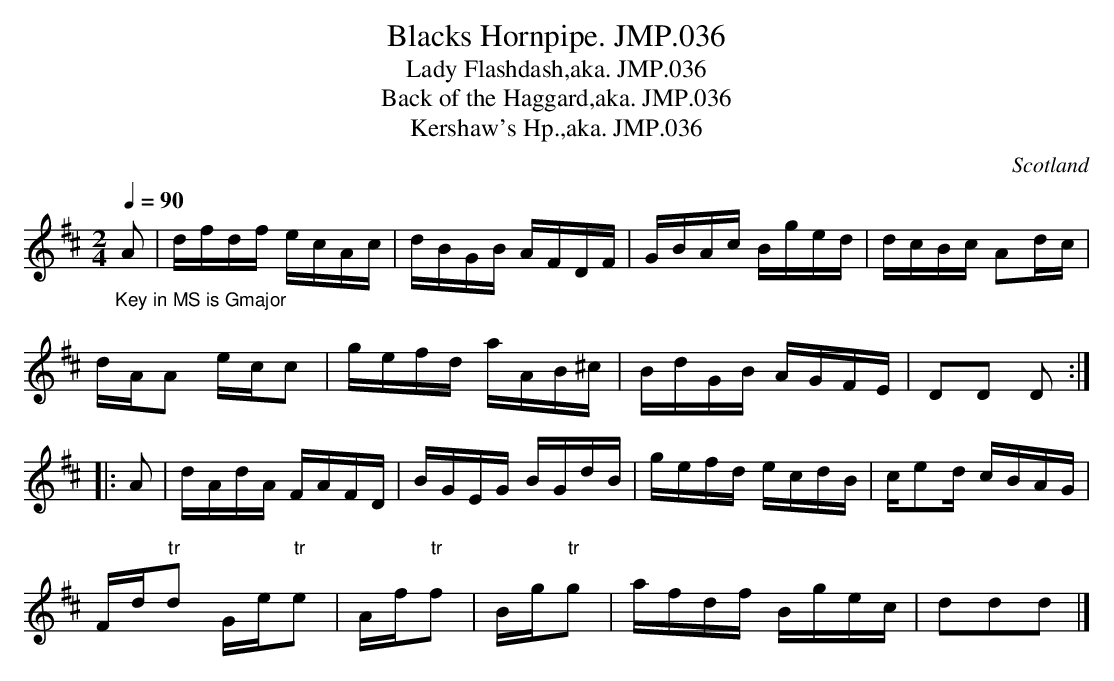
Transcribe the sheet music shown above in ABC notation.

X:1
T:Blacks Hornpipe. JMP.036
T:Lady Flashdash,aka. JMP.036
T:Back of the Haggard,aka. JMP.036
T:Kershaw's Hp.,aka. JMP.036
M:2/4
L:1/16
Q:1/4=90
O:Scotland
notC:"40"
K:D major
"_Key in MS is Gmajor"A2 | dfdf ecAc | dBGB AFDF |\
GBAc Bged | dcBc A2dc |!
dAA2 ecc2 | gefd aAB^c |BdGB AGFE | D2D2 D2 :|!
|:  A2 | dAdA FAFD |BGEG BGdB | gefd ecdB | ce2d cBAG |!
Fd"tr"d2 Ge"tr"e2 | Af"tr"f2 | Bg"tr"g2 | afdf Bgec | d2d2d2 |]
